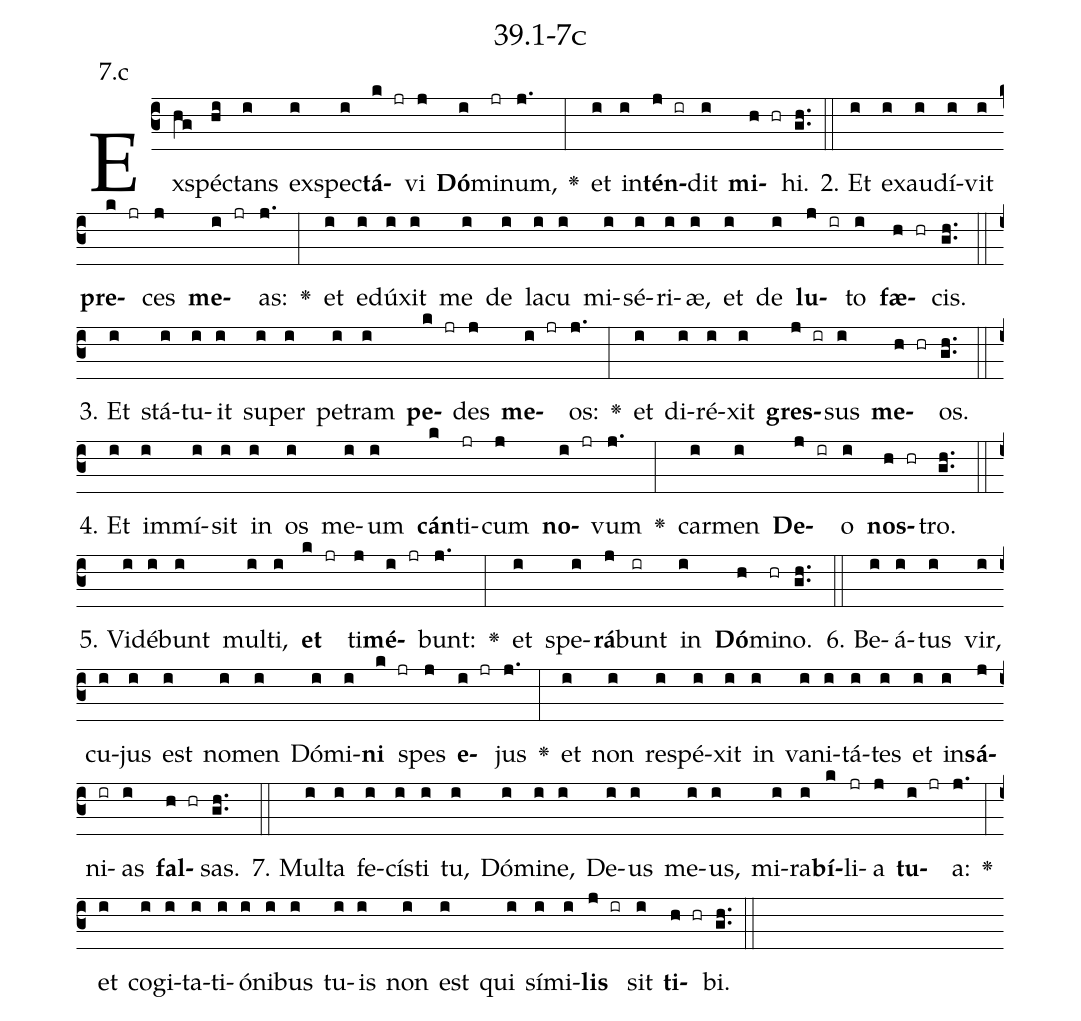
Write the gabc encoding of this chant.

name: 39.1-7c;
annotation: 7.c;
%%
(c3)Ex(hg)spéc(hi)tans(i) ex(i)spec(i)<b>tá</b>(k jr)vi(j) <b>Dó</b>(i)mi(jr)num,(j.) <v>\greheightstar</v>(:) et(i) in(i)<b>tén</b>(j ir)dit(i) <b>mi</b>(h hr)hi.(gh..) (::)
2. Et(i) ex(i)au(i)dí(i)vit(i) <b>pre</b>(k jr)ces(j) <b>me</b>(i jr)as:(j.) <v>\greheightstar</v>(:) et(i) e(i)dú(i)xit(i) me(i) de(i) la(i)cu(i) mi(i)sé(i)ri(i)æ,(i) et(i) de(i) <b>lu</b>(j ir)to(i) <b>fæ</b>(h hr)cis.(gh..) (::)
3. Et(i) stá(i)tu(i)it(i) su(i)per(i) pe(i)tram(i) <b>pe</b>(k jr)des(j) <b>me</b>(i jr)os:(j.) <v>\greheightstar</v>(:) et(i) di(i)ré(i)xit(i) <b>gres</b>(j ir)sus(i) <b>me</b>(h hr)os.(gh..) (::)
4. Et(i) im(i)mí(i)sit(i) in(i) os(i) me(i)um(i) <b>cán</b>(k)ti(jr)cum(j) <b>no</b>(i jr)vum(j.) <v>\greheightstar</v>(:) car(i)men(i) <b>De</b>(j ir)o(i) <b>nos</b>(h hr)tro.(gh..) (::)
5. Vi(i)dé(i)bunt(i) mul(i)ti,(i) <b>et</b>(k jr) ti(j)<b>mé</b>(i jr)bunt:(j.) <v>\greheightstar</v>(:) et(i) spe(i)<b>rá</b>(j)bunt(ir) in(i) <b>Dó</b>(h)mi(hr)no.(gh..) (::)
6. Be(i)á(i)tus(i) vir,(i) cu(i)jus(i) est(i) no(i)men(i) Dó(i)mi(i)<b>ni</b>(k jr) spes(j) <b>e</b>(i jr)jus(j.) <v>\greheightstar</v>(:) et(i) non(i) re(i)spé(i)xit(i) in(i) va(i)ni(i)tá(i)tes(i) et(i) in(i)<b>sá</b>(j)ni(ir)as(i) <b>fal</b>(h hr)sas.(gh..) (::)
7. Mul(i)ta(i) fe(i)cís(i)ti(i) tu,(i) Dó(i)mi(i)ne,(i) De(i)us(i) me(i)us,(i) mi(i)ra(i)<b>bí</b>(k)li(jr)a(j) <b>tu</b>(i jr)a:(j.) <v>\greheightstar</v>(:) et(i) co(i)gi(i)ta(i)ti(i)ó(i)ni(i)bus(i) tu(i)is(i) non(i) est(i) qui(i) sí(i)mi(i)<b>lis</b>(j ir) sit(i) <b>ti</b>(h hr)bi.(gh..) (::)
